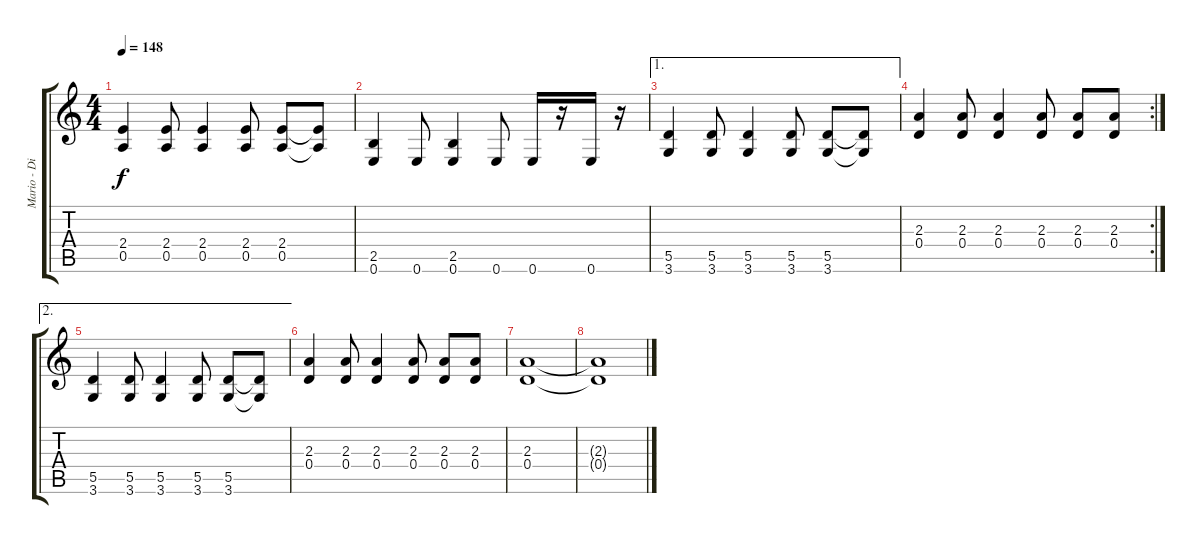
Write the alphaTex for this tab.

\track ("Mario - Distortion" "Mario - Di") {instrument distortionguitar}
\staff {score tabs}
\tuning (E4 B3 G3 D3 A2 E2) {hide}
\ts (4 4)
\tempo 148
\clef g2
\ks c
(2.4 0.5).4{dy f} (2.4 0.5).8 (2.4 0.5).4 (2.4 0.5).8 (2.4 0.5).8 (2.4{t} 0.5{t}).8 |
(2.5 0.6).4 0.6.8 (2.5 0.6).4 0.6.8 0.6.16 r.16 0.6.16 r.16 |
\ae 1
(5.5 3.6).4 (5.5 3.6).8 (5.5 3.6).4 (5.5 3.6).8 (5.5 3.6).8 (5.5{t} 3.6{t}).8 |
\rc 2
(2.3 0.4).4 (2.3 0.4).8 (2.3 0.4).4 (2.3 0.4).8 (2.3 0.4).8 (2.3 0.4).8 |
\ae 2
(5.5 3.6).4 (5.5 3.6).8 (5.5 3.6).4 (5.5 3.6).8 (5.5 3.6).8 (5.5{t} 3.6{t}).8 |
(2.3 0.4).4 (2.3 0.4).8 (2.3 0.4).4 (2.3 0.4).8 (2.3 0.4).8 (2.3 0.4).8 |
(2.3 0.4).1 |
(2.3{t} 0.4{t}).1
